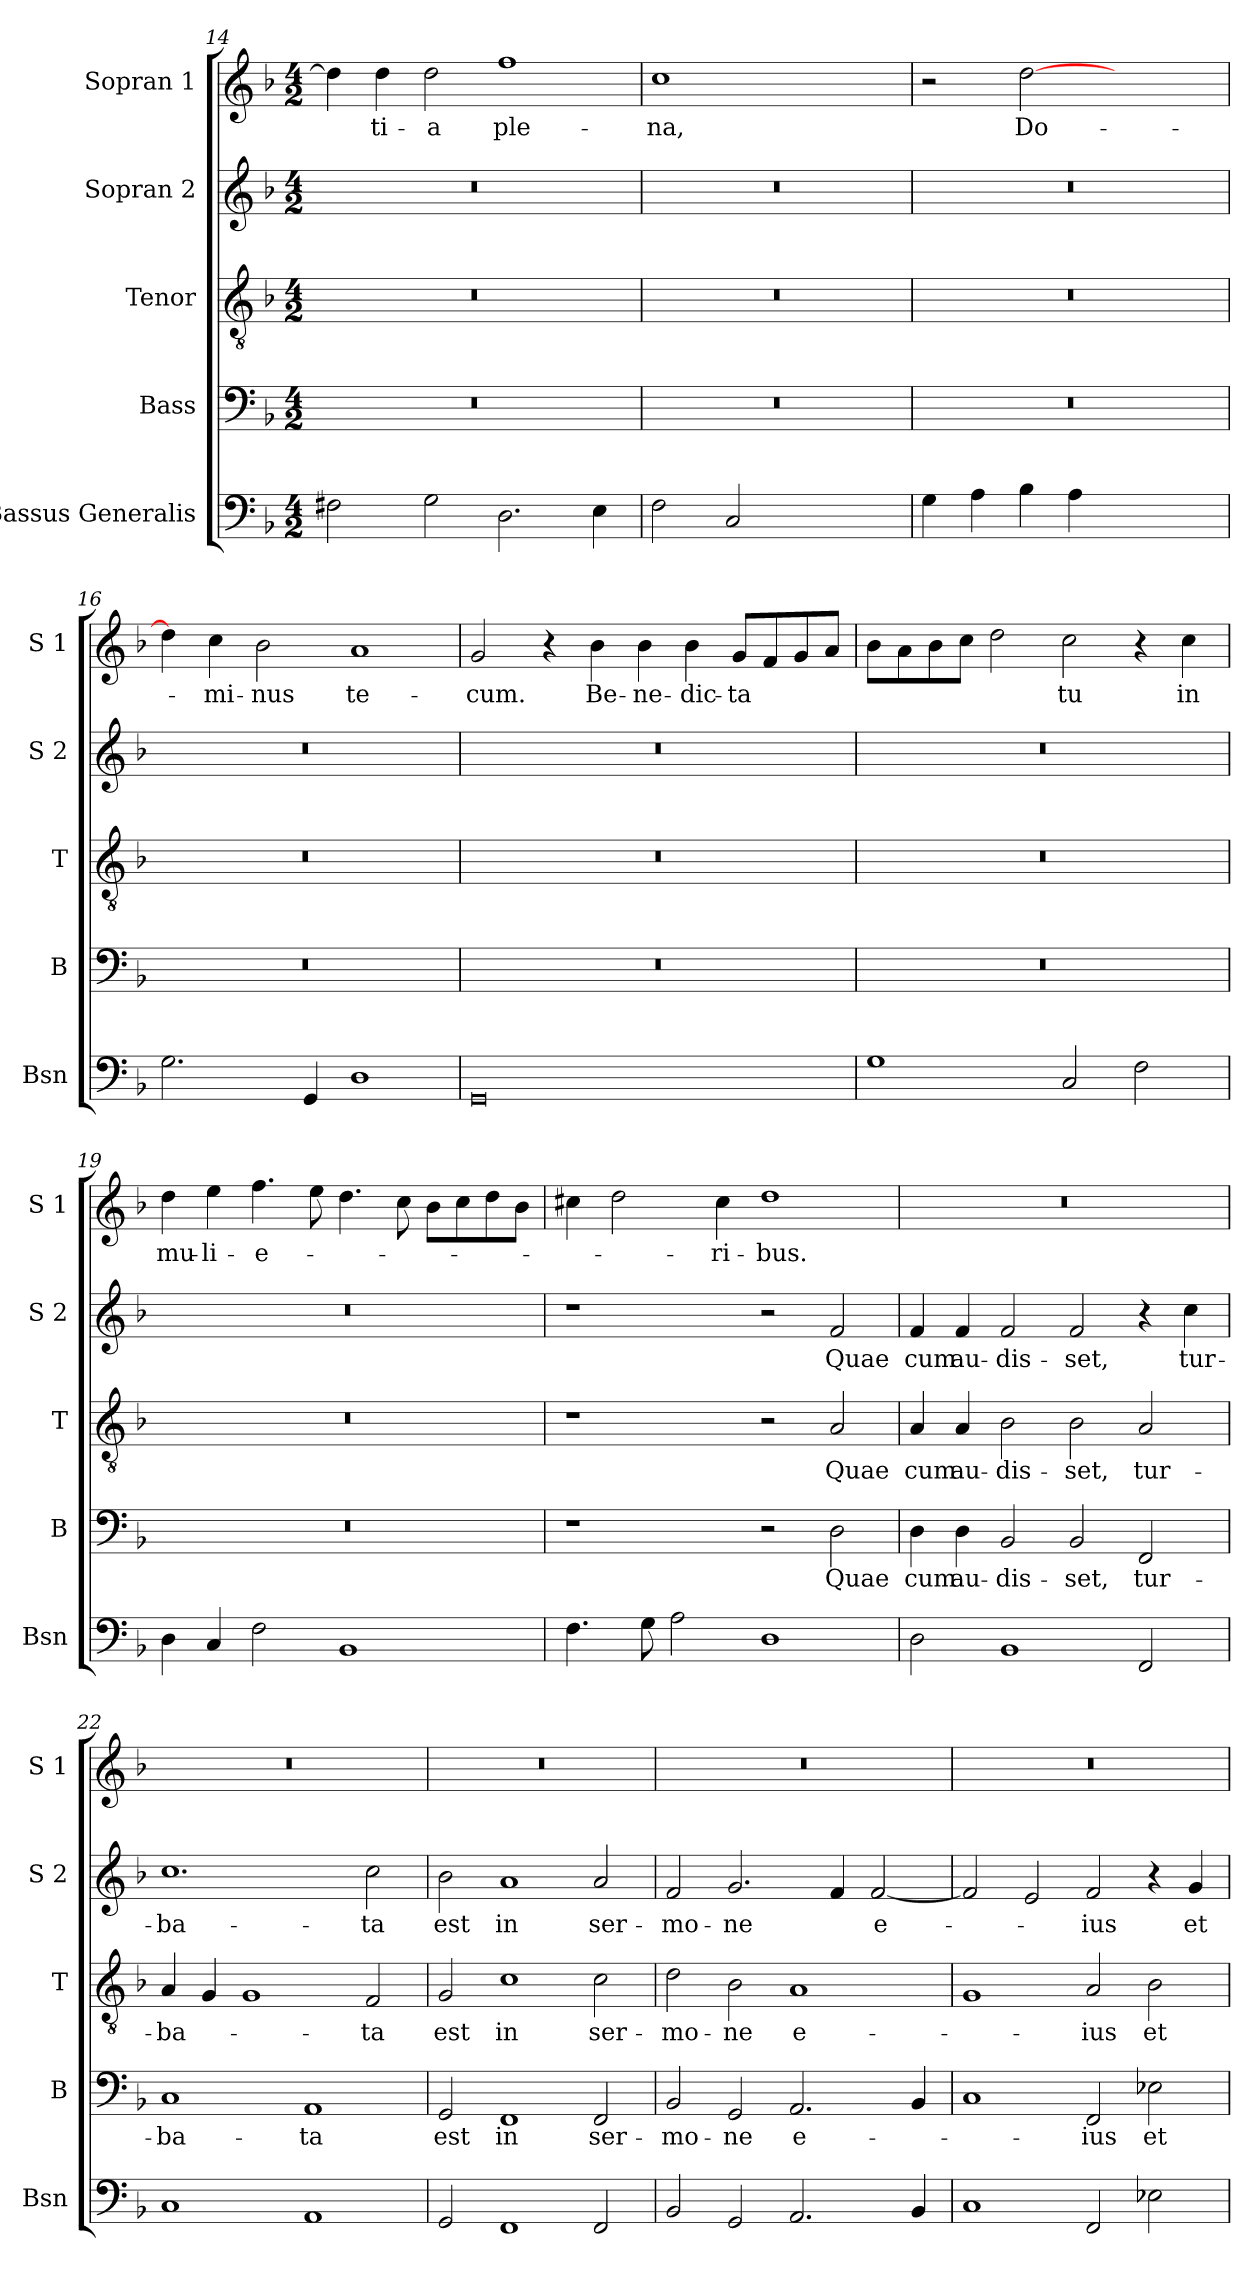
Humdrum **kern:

**kern	**kern	**text	**kern	**text	**kern	**text	**kern	**text
*part5	*part4	*part4	*part3	*part3	*part2	*part2	*part1	*part1
*staff5	*staff4	*staff4	*staff3	*staff3	*staff2	*staff2	*staff1	*staff1
*I"Bassus Generalis	*I"Bass	*	*I"Tenor	*	*I"Sopran 2	*	*I"Sopran 1	*
*I'Bsn	*I'B	*	*I'T	*	*I'S 2	*	*I'S 1	*
*clefF4	*clefF4	*	*clefGv2	*	*clefG2	*	*clefG2	*
*k[b-]	*k[b-]	*	*k[b-]	*	*k[b-]	*	*k[b-]	*
*M4/2	*M4/2	*	*M4/2	*	*M4/2	*	*M4/2	*
=14	=14	=14	=14	=14	=14	=14	=14	=14
2F#X\	0r	.	0r	.	0r	.	4dd\]	.
.	.	.	.	.	.	.	4dd\	-ti-
2G\	.	.	.	.	.	.	2dd\	-a
2.D\	.	.	.	.	.	.	1ff	ple-
4E\	.	.	.	.	.	.	.	.
=15	=15	=15	=15	=15	=15	=15	=15	=15
2F\	0r	.	0r	.	0r	.	1cc	-na,
2C/	.	.	.	.	.	.	.	.
1ryy	.	.	.	.	.	.	1ryy	.
!!LO:PB:g=z
=15X1	=15X1	=15X1	=15X1	=15X1	=15X1	=15X1	=15X1	=15X1
4G\	0r	.	0r	.	0r	.	2r	.
4A\	.	.	.	.	.	.	.	.
4B-\	.	.	.	.	.	.	[2dd\	Do-
4A\	.	.	.	.	.	.	.	.
1ryy	.	.	.	.	.	.	1ryy	.
=16	=16	=16	=16	=16	=16	=16	=16	=16
2.G\	0r	.	0r	.	0r	.	4dd\]	.
.	.	.	.	.	.	.	4cc\	-mi-
.	.	.	.	.	.	.	2b-\	-nus
4GG/	.	.	.	.	.	.	.	.
1D	.	.	.	.	.	.	1a	te-
=17	=17	=17	=17	=17	=17	=17	=17	=17
0GG	0r	.	0r	.	0r	.	2g/	-cum.
.	.	.	.	.	.	.	4r	.
.	.	.	.	.	.	.	4b-\	Be-
.	.	.	.	.	.	.	4b-\	-ne-
.	.	.	.	.	.	.	4b-\	-dic-
.	.	.	.	.	.	.	8g/L	-ta
.	.	.	.	.	.	.	8f/	.
.	.	.	.	.	.	.	8g/	.
.	.	.	.	.	.	.	8a/J	.
=18	=18	=18	=18	=18	=18	=18	=18	=18
1G	0r	.	0r	.	0r	.	8b-\L	.
.	.	.	.	.	.	.	8a\	.
.	.	.	.	.	.	.	8b-\	.
.	.	.	.	.	.	.	8cc\J	.
.	.	.	.	.	.	.	2dd\	.
2C/	.	.	.	.	.	.	2cc\	tu
2F\	.	.	.	.	.	.	4r	.
.	.	.	.	.	.	.	4cc\	in
=19	=19	=19	=19	=19	=19	=19	=19	=19
4D\	0r	.	0r	.	0r	.	4dd\	mu-
4C/	.	.	.	.	.	.	4ee\	-li-
2F\	.	.	.	.	.	.	4.ff\	-e-
.	.	.	.	.	.	.	8ee\	.
1BB-	.	.	.	.	.	.	4.dd\	.
.	.	.	.	.	.	.	8cc\	.
.	.	.	.	.	.	.	8b-\L	.
.	.	.	.	.	.	.	8cc\	.
.	.	.	.	.	.	.	8dd\	.
.	.	.	.	.	.	.	8b-\J	.
!!LO:LB:g=z
=20	=20	=20	=20	=20	=20	=20	=20	=20
4.F\	1r	.	1r	.	1r	.	4cc#X\	.
.	.	.	.	.	.	.	2dd\	.
8G\	.	.	.	.	.	.	.	.
2A\	.	.	.	.	.	.	.	.
.	.	.	.	.	.	.	4cc#\	-ri-
1D	2r	.	2r	.	2r	.	1dd	-bus.
.	2D\	Quae	2A/	Quae	2f/	Quae	.	.
=21	=21	=21	=21	=21	=21	=21	=21	=21
2D\	4D\	cum	4A/	cum	4f/	cum	0r	.
.	4D\	au-	4A/	au-	4f/	au-	.	.
1BB-	2BB-/	-dis-	2B-\	-dis-	2f/	-dis-	.	.
.	2BB-/	-set,	2B-\	-set,	2f/	-set,	.	.
2FF/	2FF/	tur-	2A/	tur-	4r	.	.	.
.	.	.	.	.	4cc\	tur-	.	.
=22	=22	=22	=22	=22	=22	=22	=22	=22
1C	1C	-ba-	4A/	-ba-	1.cc	-ba-	0r	.
.	.	.	4G/	.	.	.	.	.
.	.	.	1G	.	.	.	.	.
1AA	1AA	-ta	.	.	.	.	.	.
.	.	.	2F/	-ta	2cc\	-ta	.	.
=23	=23	=23	=23	=23	=23	=23	=23	=23
2GG/	2GG/	est	2G/	est	2b-\	est	0r	.
1FF	1FF	in	1c	in	1a	in	.	.
2FF/	2FF/	ser-	2c\	ser-	2a/	ser-	.	.
=24	=24	=24	=24	=24	=24	=24	=24	=24
2BB-/	2BB-/	-mo-	2d\	-mo-	2f/	-mo-	0r	.
2GG/	2GG/	-ne	2B-\	-ne	2.g/	-ne	.	.
2.AA/	2.AA/	e-	1A	e-	.	.	.	.
.	.	.	.	.	4f/	.	.	.
.	.	.	.	.	[2f/	e-	.	.
4BB-/	4BB-/	.	.	.	.	.	.	.
=25	=25	=25	=25	=25	=25	=25	=25	=25
1C	1C	.	1G	.	2f/]	.	0r	.
.	.	.	.	.	2e/	.	.	.
2FF/	2FF/	-ius	2A/	-ius	2f/	-ius	.	.
2E-X\	2E-X\	et	2B-\	et	4r	.	.	.
.	.	.	.	.	4g/	et	.	.
=	=	=	=	=	=	=	=	=
*-	*-	*-	*-	*-	*-	*-	*-	*-
